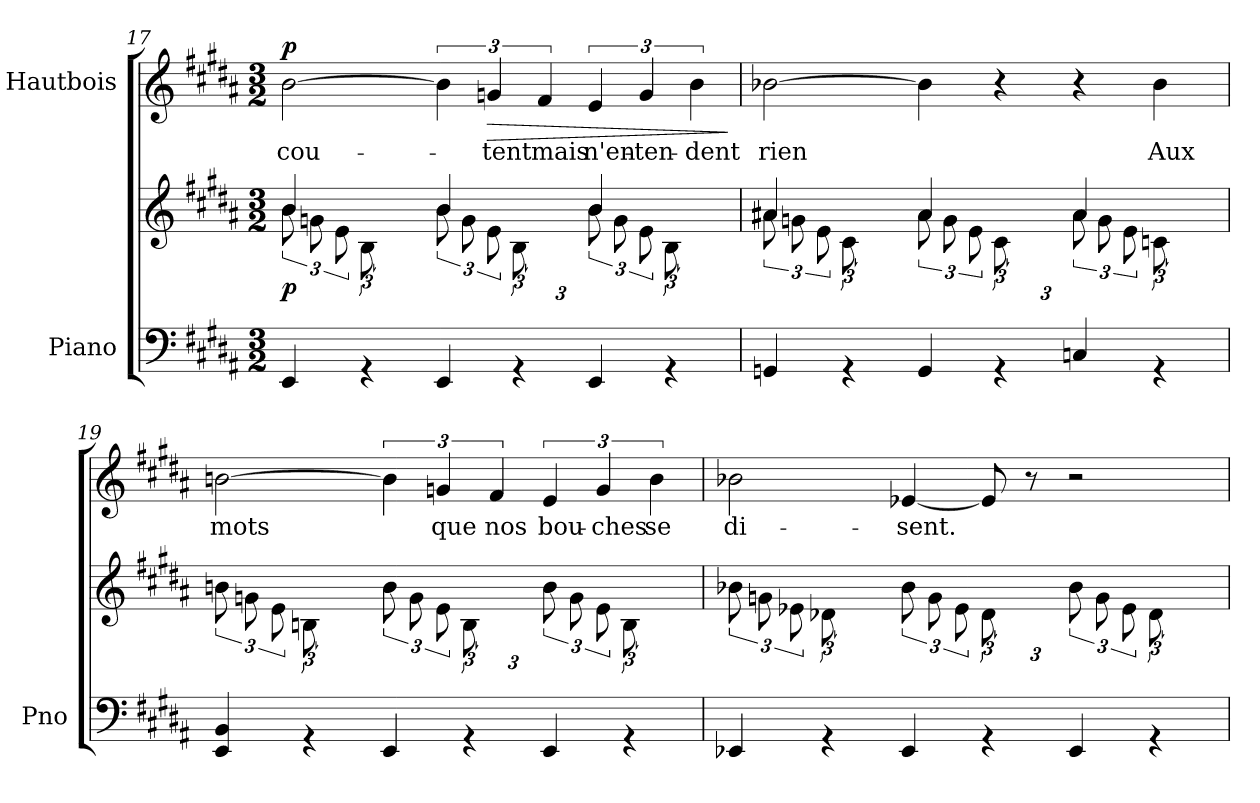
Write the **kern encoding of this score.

**kern	**kern	**dynam	**kern	**text	**dynam
*part2	*part2	*part2	*part1	*part1	*part1
*staff3	*staff2	*staff2/3	*staff1	*staff1	*staff1
*I"Piano	*	*	*I"Hautbois	*	*
*I'Pno	*	*	*	*	*
*clefF4	*clefG2	*	*clefG2	*	*
*k[f#c#g#d#a#]	*k[f#c#g#d#a#]	*	*k[f#c#g#d#a#]	*	*
*M3/2	*M3/2	*	*M3/2	*	*
=17	=17	=17	=17	=17	=17
*^	*^	*	*	*	*
!	!	!	!	!LO:DY:b	!	!LO:LY:b	!LO:DY:a
3ryy	4EE/	(>4b/	12b\L	p	[2b\	-cou-	p
.	.	.	12gn\	.	.	.	.
.	.	.	12e\	.	.	.	.
.	4rGG	4ryy	12B\	.	.	.	.
12Gn/	.	.	6ryy	.	.	.	.
12BB/J)	.	.	.	.	.	.	.
3ryy	4EE/	4b/	(>12b\L	.	6b\]	.	.
.	.	.	12g\	.	.	.	.
!	!	!	!	!	!	!LO:LY:b	!LO:HP:b
.	.	.	12e\	.	6gn/	-tent	>
.	4rGG	4ryy	12B\	.	.	.	.
!	!	!	!	!	!	!LO:LY:b	!
12G/	.	.	6ryy	.	6f#/	mais	.
12BB/J)	.	.	.	.	.	.	.
!	!	!	!	!	!	!LO:LY:b	!
3ryy	4EE/	4b/	(>12b\L	.	6e/	n'en-	.
.	.	.	12g\	.	.	.	.
!	!	!	!	!	!	!LO:LY:b	!
.	.	.	12e\	.	6g/	-ten-	.
.	4rGG	4ryy	12B\	.	.	.	.
!	!	!	!	!	!	!LO:LY:b	!
12G/	.	.	6ryy	.	6b\	-dent	.
12BB/J)	.	.	.	.	.	.	.
*v	*v	*	*	*	*	*	*
*	*v	*v	*	*	*	*
.	.	.	.	.	]
!!LO:PB:g=z
=18	=18	=18	=18	=18	=18
*^	*^	*	*	*	*
!	!	!	!	!	!	!LO:LY:b	!
3ryy	4GGn/	4a#X/	(>12a#X\L	.	[2b-X\	rien	.
.	.	.	12gn\	.	.	.	.
.	.	.	12e\	.	.	.	.
.	4rGG	4ryy	12c#\	.	.	.	.
12Gn/	.	.	6ryy	.	.	.	.
12C#/J)	.	.	.	.	.	.	.
3ryy	4GG/	4a#/	(>12a#\L	.	4b-\]	.	.
.	.	.	12g\	.	.	.	.
.	.	.	12e\	.	.	.	.
.	4rGG	4ryy	12c#\	.	4r	.	.
12G/	.	.	6ryy	.	.	.	.
12C#/J)	.	.	.	.	.	.	.
3ryy	4Cn/	4a#/	(>12a#\L	.	4r	.	.
.	.	.	12g\	.	.	.	.
.	.	.	12e\	.	.	.	.
!	!	!	!	!	!	!LO:LY:b	!
.	4rGG	4ryy	12cn\	.	4b-\	Aux	.
12G/	.	.	6ryy	.	.	.	.
12C#/J)	.	.	.	.	.	.	.
=19	=19	=19	=19	=19	=19	=19	=19
!	!	!	!	!	!	!LO:LY:b	!
3ryy	4EE/ 4BB/	(>12bn\L	4ryy	.	[2bn\	mots	.
.	.	12gn\	.	.	.	.	.
.	.	12e\	.	.	.	.	.
.	4rGG	12Bn\	4ryy	.	.	.	.
12Gn/	.	6ryy	.	.	.	.	.
12BB/J)	.	.	.	.	.	.	.
3ryy	4EE/	(>12b\L	4ryy	.	6b\]	.	.
.	.	12g\	.	.	.	.	.
!	!	!	!	!	!	!LO:LY:b	!
.	.	12e\	.	.	6gn/	que	.
.	4rGG	12B\	4ryy	.	.	.	.
!	!	!	!	!	!	!LO:LY:b	!
12G/	.	6ryy	.	.	6f#/	nos	.
12BB/J)	.	.	.	.	.	.	.
!	!	!	!	!	!	!LO:LY:b	!
3ryy	4EE/	(>12b\L	4ryy	.	6e/	bou-	.
.	.	12g\	.	.	.	.	.
!	!	!	!	!	!	!LO:LY:b	!
.	.	12e\	.	.	6g/	-ches	.
.	4rGG	12B\	4ryy	.	.	.	.
!	!	!	!	!	!	!LO:LY:b	!
12G/	.	6ryy	.	.	6b\	se	.
12BB/J)	.	.	.	.	.	.	.
!!LO:LB:g=z
=20	=20	=20	=20	=20	=20	=20	=20
!	!	!	!	!	!	!LO:LY:b	!
3ryy	4EE-X/	(>12b-X\L	4ryy	.	2b-X\	di-	.
.	.	12gn\	.	.	.	.	.
.	.	12e-X\	.	.	.	.	.
.	4rGG	12d-X\	4ryy	.	.	.	.
12B-X/	.	6ryy	.	.	.	.	.
12BB-X/J)	.	.	.	.	.	.	.
!	!	!	!	!	!	!LO:LY:b	!
3ryy	4EE-/	(>12b-\L	4ryy	.	[4e-X/	-sent.	.
.	.	12g\	.	.	.	.	.
.	.	12e-\	.	.	.	.	.
.	4rGG	12d-\	4ryy	.	8e-/]	.	.
12B-/	.	6ryy	.	.	.	.	.
.	.	.	.	.	8r	.	.
12BB-/J)	.	.	.	.	.	.	.
3ryy	4EE-/	(>12b-\L	4ryy	.	2r	.	.
.	.	12g\	.	.	.	.	.
.	.	12e-\	.	.	.	.	.
.	4rGG	12d-\	4ryy	.	.	.	.
12B-/	.	6ryy	.	.	.	.	.
12BB-/J)	.	.	.	.	.	.	.
*v	*v	*	*	*	*	*	*
*	*v	*v	*	*	*	*
=	=	=	=	=	=
*-	*-	*-	*-	*-	*-
